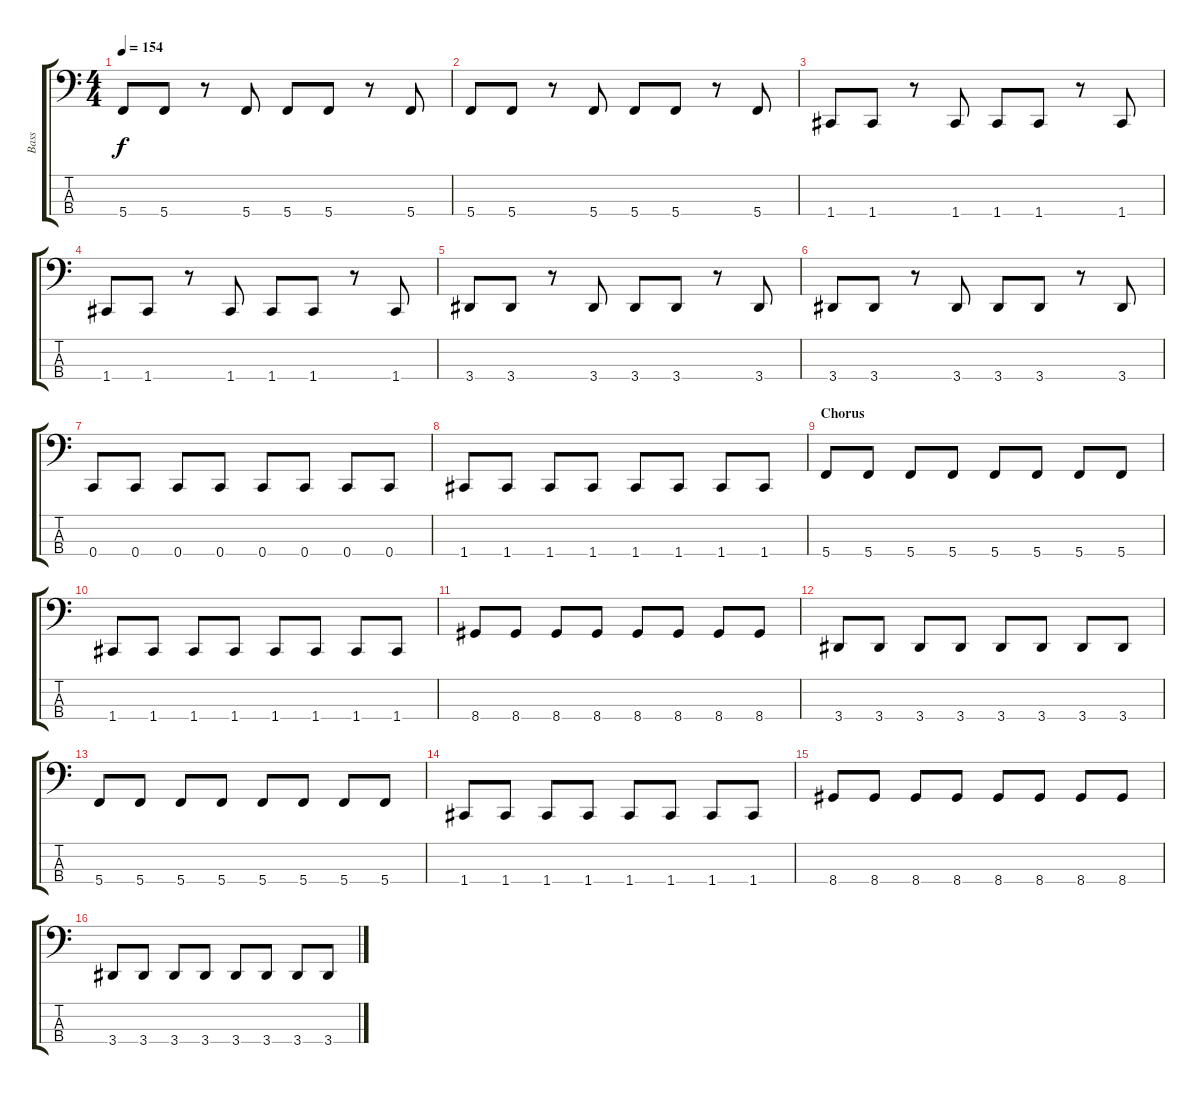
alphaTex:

\track ("Bass" "Bass") {instrument acousticguitarnylon}
\staff {score tabs}
\tuning (F2 C2 G1 C1) {hide}
\ts (4 4)
\tempo 154
\clef f4
\ks c
5.4.8{dy f} 5.4.8 r.8 5.4.8 5.4.8 5.4.8 r.8 5.4.8 |
5.4.8 5.4.8 r.8 5.4.8 5.4.8 5.4.8 r.8 5.4.8 |
1.4.8 1.4.8 r.8 1.4.8 1.4.8 1.4.8 r.8 1.4.8 |
1.4.8 1.4.8 r.8 1.4.8 1.4.8 1.4.8 r.8 1.4.8 |
3.4.8 3.4.8 r.8 3.4.8 3.4.8 3.4.8 r.8 3.4.8 |
3.4.8 3.4.8 r.8 3.4.8 3.4.8 3.4.8 r.8 3.4.8 |
0.4.8 0.4.8 0.4.8 0.4.8 0.4.8 0.4.8 0.4.8 0.4.8 |
1.4.8 1.4.8 1.4.8 1.4.8 1.4.8 1.4.8 1.4.8 1.4.8 |
\section ("" "Chorus")
5.4.8 5.4.8 5.4.8 5.4.8 5.4.8 5.4.8 5.4.8 5.4.8 |
1.4.8 1.4.8 1.4.8 1.4.8 1.4.8 1.4.8 1.4.8 1.4.8 |
8.4.8 8.4.8 8.4.8 8.4.8 8.4.8 8.4.8 8.4.8 8.4.8 |
3.4.8 3.4.8 3.4.8 3.4.8 3.4.8 3.4.8 3.4.8 3.4.8 |
5.4.8 5.4.8 5.4.8 5.4.8 5.4.8 5.4.8 5.4.8 5.4.8 |
1.4.8 1.4.8 1.4.8 1.4.8 1.4.8 1.4.8 1.4.8 1.4.8 |
8.4.8 8.4.8 8.4.8 8.4.8 8.4.8 8.4.8 8.4.8 8.4.8 |
3.4.8 3.4.8 3.4.8 3.4.8 3.4.8 3.4.8 3.4.8 3.4.8
